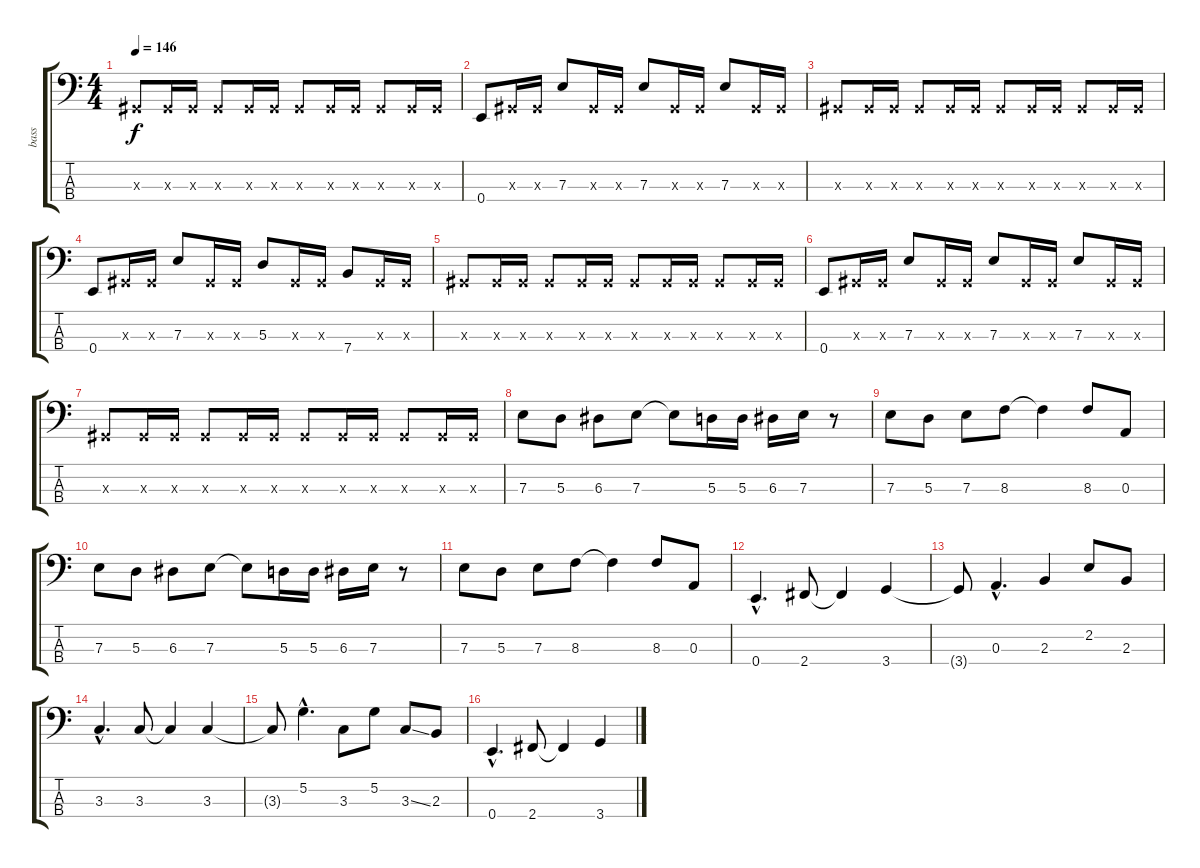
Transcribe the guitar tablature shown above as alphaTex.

\track ("bass" "bass") {instrument electricbasspick}
\staff {score tabs}
\tuning (G2 D2 A1 E1) {hide}
\ts (4 4)
\tempo 146
\clef f4
\ks c
-1.3{x}.8{dy f} -1.3{x}.16 -1.3{x}.16 -1.3{x}.8 -1.3{x}.16 -1.3{x}.16 -1.3{x}.8 -1.3{x}.16 -1.3{x}.16 -1.3{x}.8 -1.3{x}.16 -1.3{x}.16 |
0.4.8 -1.3{x}.16 -1.3{x}.16 7.3.8 -1.3{x}.16 -1.3{x}.16 7.3.8 -1.3{x}.16 -1.3{x}.16 7.3.8 -1.3{x}.16 -1.3{x}.16 |
-1.3{x}.8 -1.3{x}.16 -1.3{x}.16 -1.3{x}.8 -1.3{x}.16 -1.3{x}.16 -1.3{x}.8 -1.3{x}.16 -1.3{x}.16 -1.3{x}.8 -1.3{x}.16 -1.3{x}.16 |
0.4.8 -1.3{x}.16 -1.3{x}.16 7.3.8 -1.3{x}.16 -1.3{x}.16 5.3.8 -1.3{x}.16 -1.3{x}.16 7.4.8 -1.3{x}.16 -1.3{x}.16 |
-1.3{x}.8 -1.3{x}.16 -1.3{x}.16 -1.3{x}.8 -1.3{x}.16 -1.3{x}.16 -1.3{x}.8 -1.3{x}.16 -1.3{x}.16 -1.3{x}.8 -1.3{x}.16 -1.3{x}.16 |
0.4.8 -1.3{x}.16 -1.3{x}.16 7.3.8 -1.3{x}.16 -1.3{x}.16 7.3.8 -1.3{x}.16 -1.3{x}.16 7.3.8 -1.3{x}.16 -1.3{x}.16 |
-1.3{x}.8 -1.3{x}.16 -1.3{x}.16 -1.3{x}.8 -1.3{x}.16 -1.3{x}.16 -1.3{x}.8 -1.3{x}.16 -1.3{x}.16 -1.3{x}.8 -1.3{x}.16 -1.3{x}.16 |
7.3.8 5.3.8 6.3.8 7.3.8 7.3{t}.8 5.3.16 5.3.16 6.3.16 7.3.16 r.8 |
7.3.8 5.3.8 7.3.8 8.3.8 8.3{t}.4 8.3.8 0.3.8 |
7.3.8 5.3.8 6.3.8 7.3.8 7.3{t}.8 5.3.16 5.3.16 6.3.16 7.3.16 r.8 |
7.3.8 5.3.8 7.3.8 8.3.8 8.3{t}.4 8.3.8 0.3.8 |
0.4{hac}.4{d} 2.4.8 2.4{t}.4 3.4.4 |
3.4{t}.8 0.3{hac}.4{d} 2.3.4 2.2.8 2.3.8 |
3.3{hac}.4{d} 3.3.8 3.3{t}.4 3.3.4 |
3.3{t}.8 5.2{hac}.4{d} 3.3.8 5.2.8 3.3{ss}.8 2.3.8 |
0.4{hac}.4{d} 2.4.8 2.4{t}.4 3.4.4
